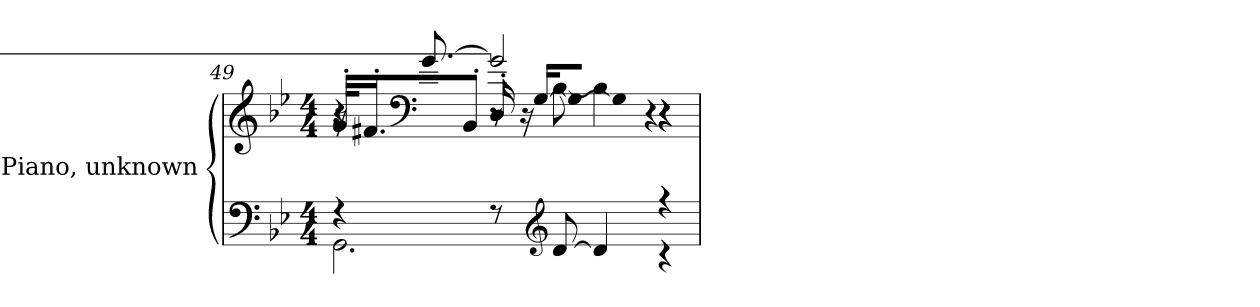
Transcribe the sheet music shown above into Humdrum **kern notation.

**kern	**kern
*part1	*part1
*staff2	*staff1
*I"Piano, unknown	*
*I'Pno.	*
!!LO:PB:g=z
*clefF4	*clefG2
*k[b-e-]	*k[b-e-]
*M4/4	*M4/4
=49	=49
*^	*^
*	*	*	*^
4r	2.GG\	16r	4r	32g'/KLL
.	.	.	.	16.f#X'/J
*	*	*clefF4	*	*
.	.	[8.g/	.	.
.	.	.	.	8BB-'/J
8r	.	2g/]	8r	24D'/
.	.	.	.	24r
.	.	.	.	[24G/KL
*clefG2	*	*	*	*
[8d/	.	.	[8B-\	8G/J_
4d/]	.	.	4B-\]	4G/]
4r	4r	4r	4r	4r
*v	*v	*	*	*
*	*v	*v	*v
=	=
*-	*-
